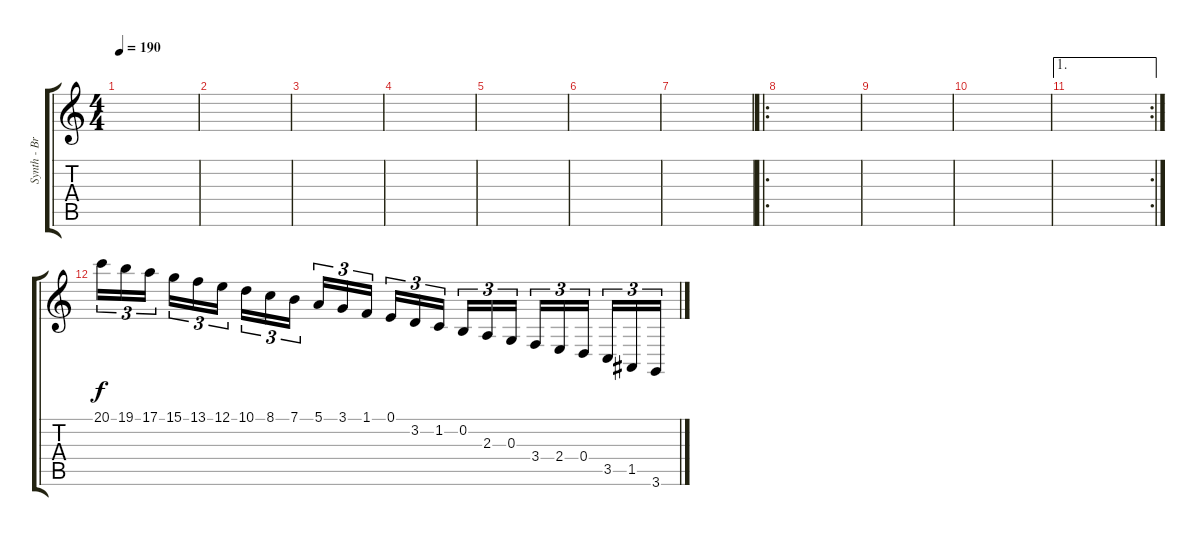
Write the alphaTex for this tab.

\track ("Synth - Brass/Horn" "Synth - Br") {instrument brasssection}
\staff {score tabs}
\tuning (E4 B3 G3 D3 A2 E2) {hide}
\ts (4 4)
\tempo 190
\clef g2
\ks c
|
|
|
|
|
|
|
\ro
|
|
|
\ae 1
\rc 2
|
20.1.16{tu (3 2) dy f volume 9 instrument orchestralharp} 19.1.16{tu (3 2)} 17.1.16{tu (3 2) beam splitsecondary} 15.1.16{tu (3 2)} 13.1.16{tu (3 2)} 12.1.16{tu (3 2)} 10.1.16{tu (3 2)} 8.1.16{tu (3 2)} 7.1.16{tu (3 2) beam splitsecondary} 5.1.16{tu (3 2)} 3.1.16{tu (3 2)} 1.1.16{tu (3 2)} 0.1.16{tu (3 2)} 3.2.16{tu (3 2)} 1.2.16{tu (3 2) beam splitsecondary} 0.2.16{tu (3 2)} 2.3.16{tu (3 2)} 0.3.16{tu (3 2)} 3.4.16{tu (3 2)} 2.4.16{tu (3 2)} 0.4.16{tu (3 2) beam splitsecondary} 3.5.16{tu (3 2)} 1.5.16{tu (3 2)} 3.6.16{tu (3 2)}
